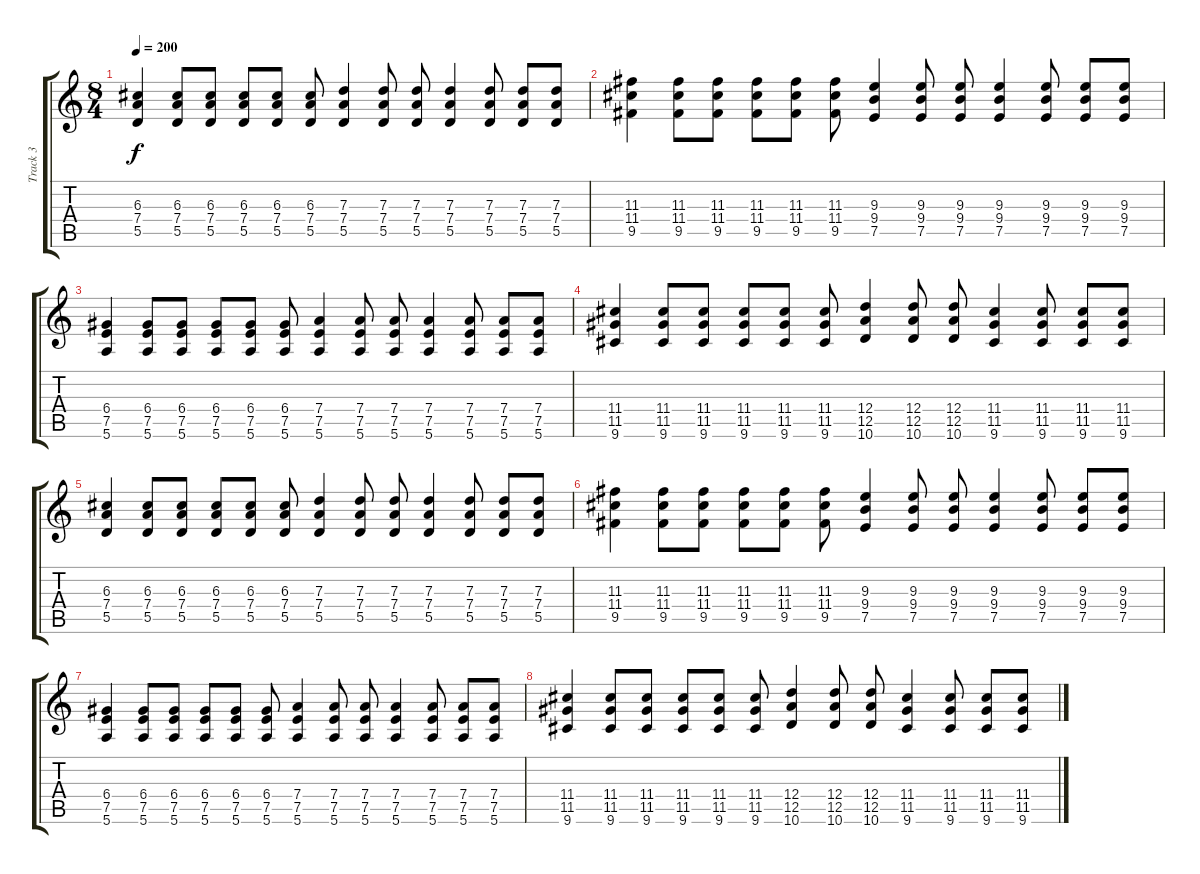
\track ("Track 3" "Track 3") {instrument acousticguitarsteel}
\staff {score tabs}
\tuning (E4 B3 G3 D3 A2 E2) {hide}
\ts (8 4)
\tempo 200
\clef g2
\ks c
(6.3 7.4 5.5).4{dy f} (6.3 7.4 5.5).8 (6.3 7.4 5.5).8 (6.3 7.4 5.5).8 (6.3 7.4 5.5).8 (6.3 7.4 5.5).8 (7.3 7.4 5.5).4 (7.3 7.4 5.5).8 (7.3 7.4 5.5).8 (7.3 7.4 5.5).4 (7.3 7.4 5.5).8 (7.3 7.4 5.5).8 (7.3 7.4 5.5).8 |
(11.3 11.4 9.5).4 (11.3 11.4 9.5).8 (11.3 11.4 9.5).8 (11.3 11.4 9.5).8 (11.3 11.4 9.5).8 (11.3 11.4 9.5).8 (9.3 9.4 7.5).4 (9.3 9.4 7.5).8 (9.3 9.4 7.5).8 (9.3 9.4 7.5).4 (9.3 9.4 7.5).8 (9.3 9.4 7.5).8 (9.3 9.4 7.5).8 |
(6.4 7.5 5.6).4 (6.4 7.5 5.6).8 (6.4 7.5 5.6).8 (6.4 7.5 5.6).8 (6.4 7.5 5.6).8 (6.4 7.5 5.6).8 (7.4 7.5 5.6).4 (7.4 7.5 5.6).8 (7.4 7.5 5.6).8 (7.4 7.5 5.6).4 (7.4 7.5 5.6).8 (7.4 7.5 5.6).8 (7.4 7.5 5.6).8 |
(11.4 11.5 9.6).4 (11.4 11.5 9.6).8 (11.4 11.5 9.6).8 (11.4 11.5 9.6).8 (11.4 11.5 9.6).8 (11.4 11.5 9.6).8 (12.4 12.5 10.6).4 (12.4 12.5 10.6).8 (12.4 12.5 10.6).8 (11.4 11.5 9.6).4 (11.4 11.5 9.6).8 (11.4 11.5 9.6).8 (11.4 11.5 9.6).8 |
(6.3 7.4 5.5).4 (6.3 7.4 5.5).8 (6.3 7.4 5.5).8 (6.3 7.4 5.5).8 (6.3 7.4 5.5).8 (6.3 7.4 5.5).8 (7.3 7.4 5.5).4 (7.3 7.4 5.5).8 (7.3 7.4 5.5).8 (7.3 7.4 5.5).4 (7.3 7.4 5.5).8 (7.3 7.4 5.5).8 (7.3 7.4 5.5).8 |
(11.3 11.4 9.5).4 (11.3 11.4 9.5).8 (11.3 11.4 9.5).8 (11.3 11.4 9.5).8 (11.3 11.4 9.5).8 (11.3 11.4 9.5).8 (9.3 9.4 7.5).4 (9.3 9.4 7.5).8 (9.3 9.4 7.5).8 (9.3 9.4 7.5).4 (9.3 9.4 7.5).8 (9.3 9.4 7.5).8 (9.3 9.4 7.5).8 |
(6.4 7.5 5.6).4 (6.4 7.5 5.6).8 (6.4 7.5 5.6).8 (6.4 7.5 5.6).8 (6.4 7.5 5.6).8 (6.4 7.5 5.6).8 (7.4 7.5 5.6).4 (7.4 7.5 5.6).8 (7.4 7.5 5.6).8 (7.4 7.5 5.6).4 (7.4 7.5 5.6).8 (7.4 7.5 5.6).8 (7.4 7.5 5.6).8 |
(11.4 11.5 9.6).4 (11.4 11.5 9.6).8 (11.4 11.5 9.6).8 (11.4 11.5 9.6).8 (11.4 11.5 9.6).8 (11.4 11.5 9.6).8 (12.4 12.5 10.6).4 (12.4 12.5 10.6).8 (12.4 12.5 10.6).8 (11.4 11.5 9.6).4 (11.4 11.5 9.6).8 (11.4 11.5 9.6).8 (11.4 11.5 9.6).8
